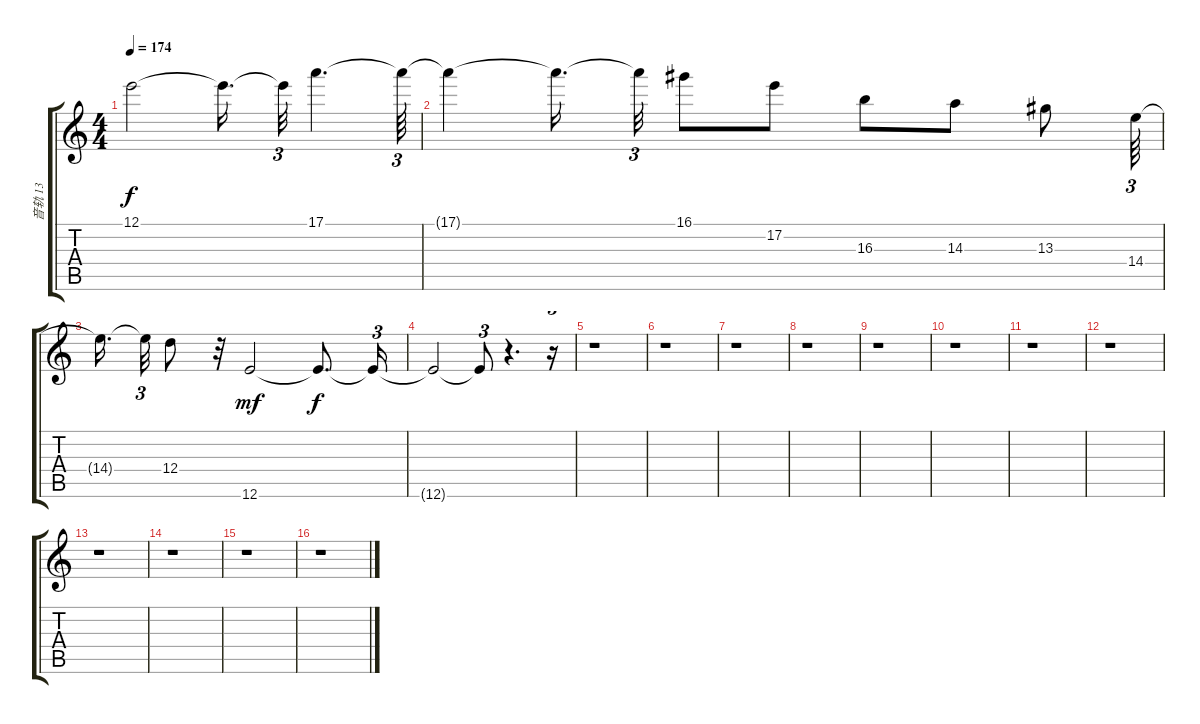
\track ("音轨 13" "音轨 13") {instrument distortionguitar}
\staff {score tabs}
\tuning (E4 B3 G3 D3 A2 E2) {hide}
\ts (4 4)
\tempo 174
\clef g2
\ks c
12.1{t}.2{dy f} 12.1{t}.16{d} 12.1{t}.32{tu (3 2)} 17.1.4{d} 17.1{t}.64{tu (3 2)} |
17.1{t}.4 17.1{t}.16{d} 17.1{t}.32{tu (3 2)} 16.1.8 17.2.8 16.3.8 14.3.8 13.3.8 14.4.64{tu (3 2)} |
14.4{t}.16{d} 14.4{t}.32{tu (3 2)} 12.4.8 r.32 12.6.2{dy mf instrument guitarharmonics} 12.6{t}.8{d dy f} 12.6{t}.16{tu (3 2)} |
12.6{t}.2 12.6{t}.8{tu (3 2)} r.4{d} r.16{tu (3 2)} |
r.1 |
r.1 |
r.1 |
r.1 |
r.1 |
r.1 |
r.1 |
r.1 |
r.1 |
r.1 |
r.1 |
r.1
